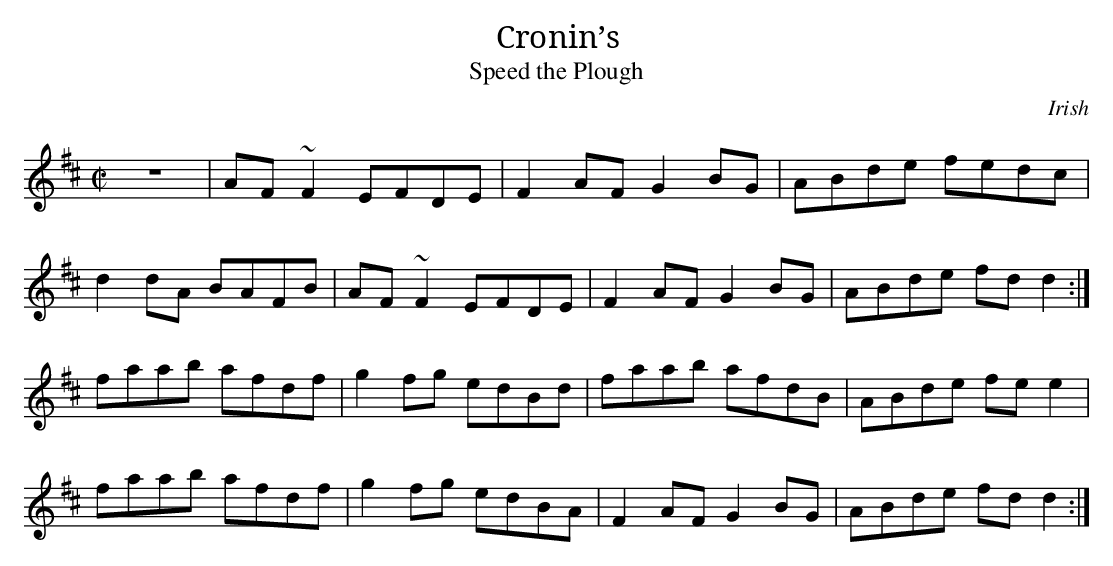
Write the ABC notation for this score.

X:1
T:Cronin’s
T:Speed the Plough
M:C|
K:D
z8 | AF ~F2 EFDE | F2 AF G2 BG | ABde fedc |
d2 dA BAFB | AF ~F2 EFDE | F2 AF G2 BG | ABde fd d2 :|
faab afdf | g2 fg edBd | faab afdB | ABde fe e2 |
faab afdf | g2 fg edBA | F2 AF G2 BG | ABde fd d2 :|
